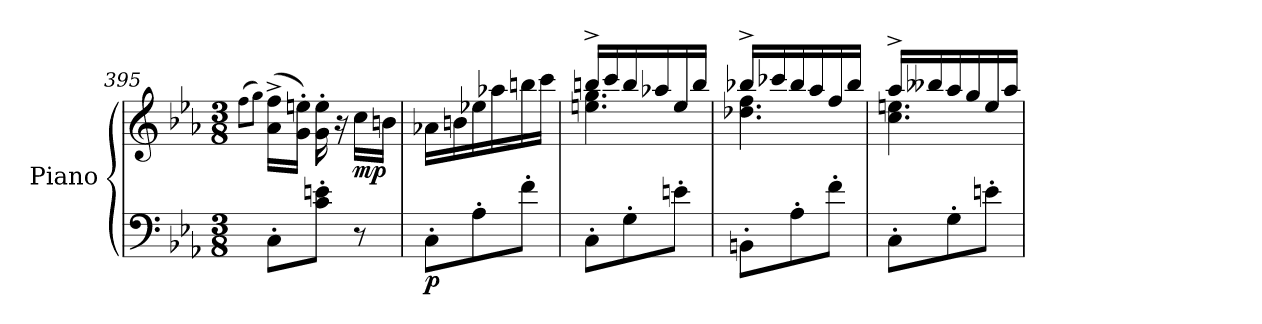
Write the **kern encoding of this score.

**kern	**kern	**dynam
*part1	*part1	*part1
*staff2	*staff1	*staff1/2
*I"Piano	*	*
*I'Pno.	*	*
*clefF4	*clefG2	*
*k[b-e-a-]	*k[b-e-a-]	*
*M3/8	*M3/8	*
=395	=395	=395
.	(>8qff\L	.
.	8qgg\J)	.
8C'\L	(>16a-\^ 16ff\^LL	.
.	16g\' 16een\'JJ)	.
8c\' 8en\'J	16g\' 16ee\'	.
.	16r	.
!	!	!LO:DY:b
8r	16cc\LL	mp
.	16bn\JJ	.
=396	=396	=396
!	!	!LO:DY:b=2
8C'\L	16a-X\LL	p
.	16bn\	.
8A-'\	16ee-X\	.
.	16aa-X\	.
8f'\J	16bbn\	.
.	16ccc\JJ	.
!!LO:PB:g=z
=397	=397	=397
*	*^	*
8C'\L	16bbn^/LL	4.een\ 4.gg\	.
.	16ccc/	.	.
8G'\	16bb/	.	.
.	16aa-X/	.	.
8en'\J	16ee/	.	.
.	16bb/JJ	.	.
=398	=398	=398	=398
8BBn'\L	16bb-X^/LL	4.dd-X\ 4.ff\	.
.	16ccc-X/	.	.
8A-'\	16bb-/	.	.
.	16aa-/	.	.
8f'\J	16ff/	.	.
.	16bb-/JJ	.	.
=399	=399	=399	=399
8C'\L	16aa-^/LL	4.cc\ 4.een\	.
.	16bb--X/	.	.
8G'\	16aa-/	.	.
.	16gg/	.	.
8en'\J	16ee/	.	.
.	16aa-/JJ	.	.
*	*v	*v	*
=	=	=
*-	*-	*-
